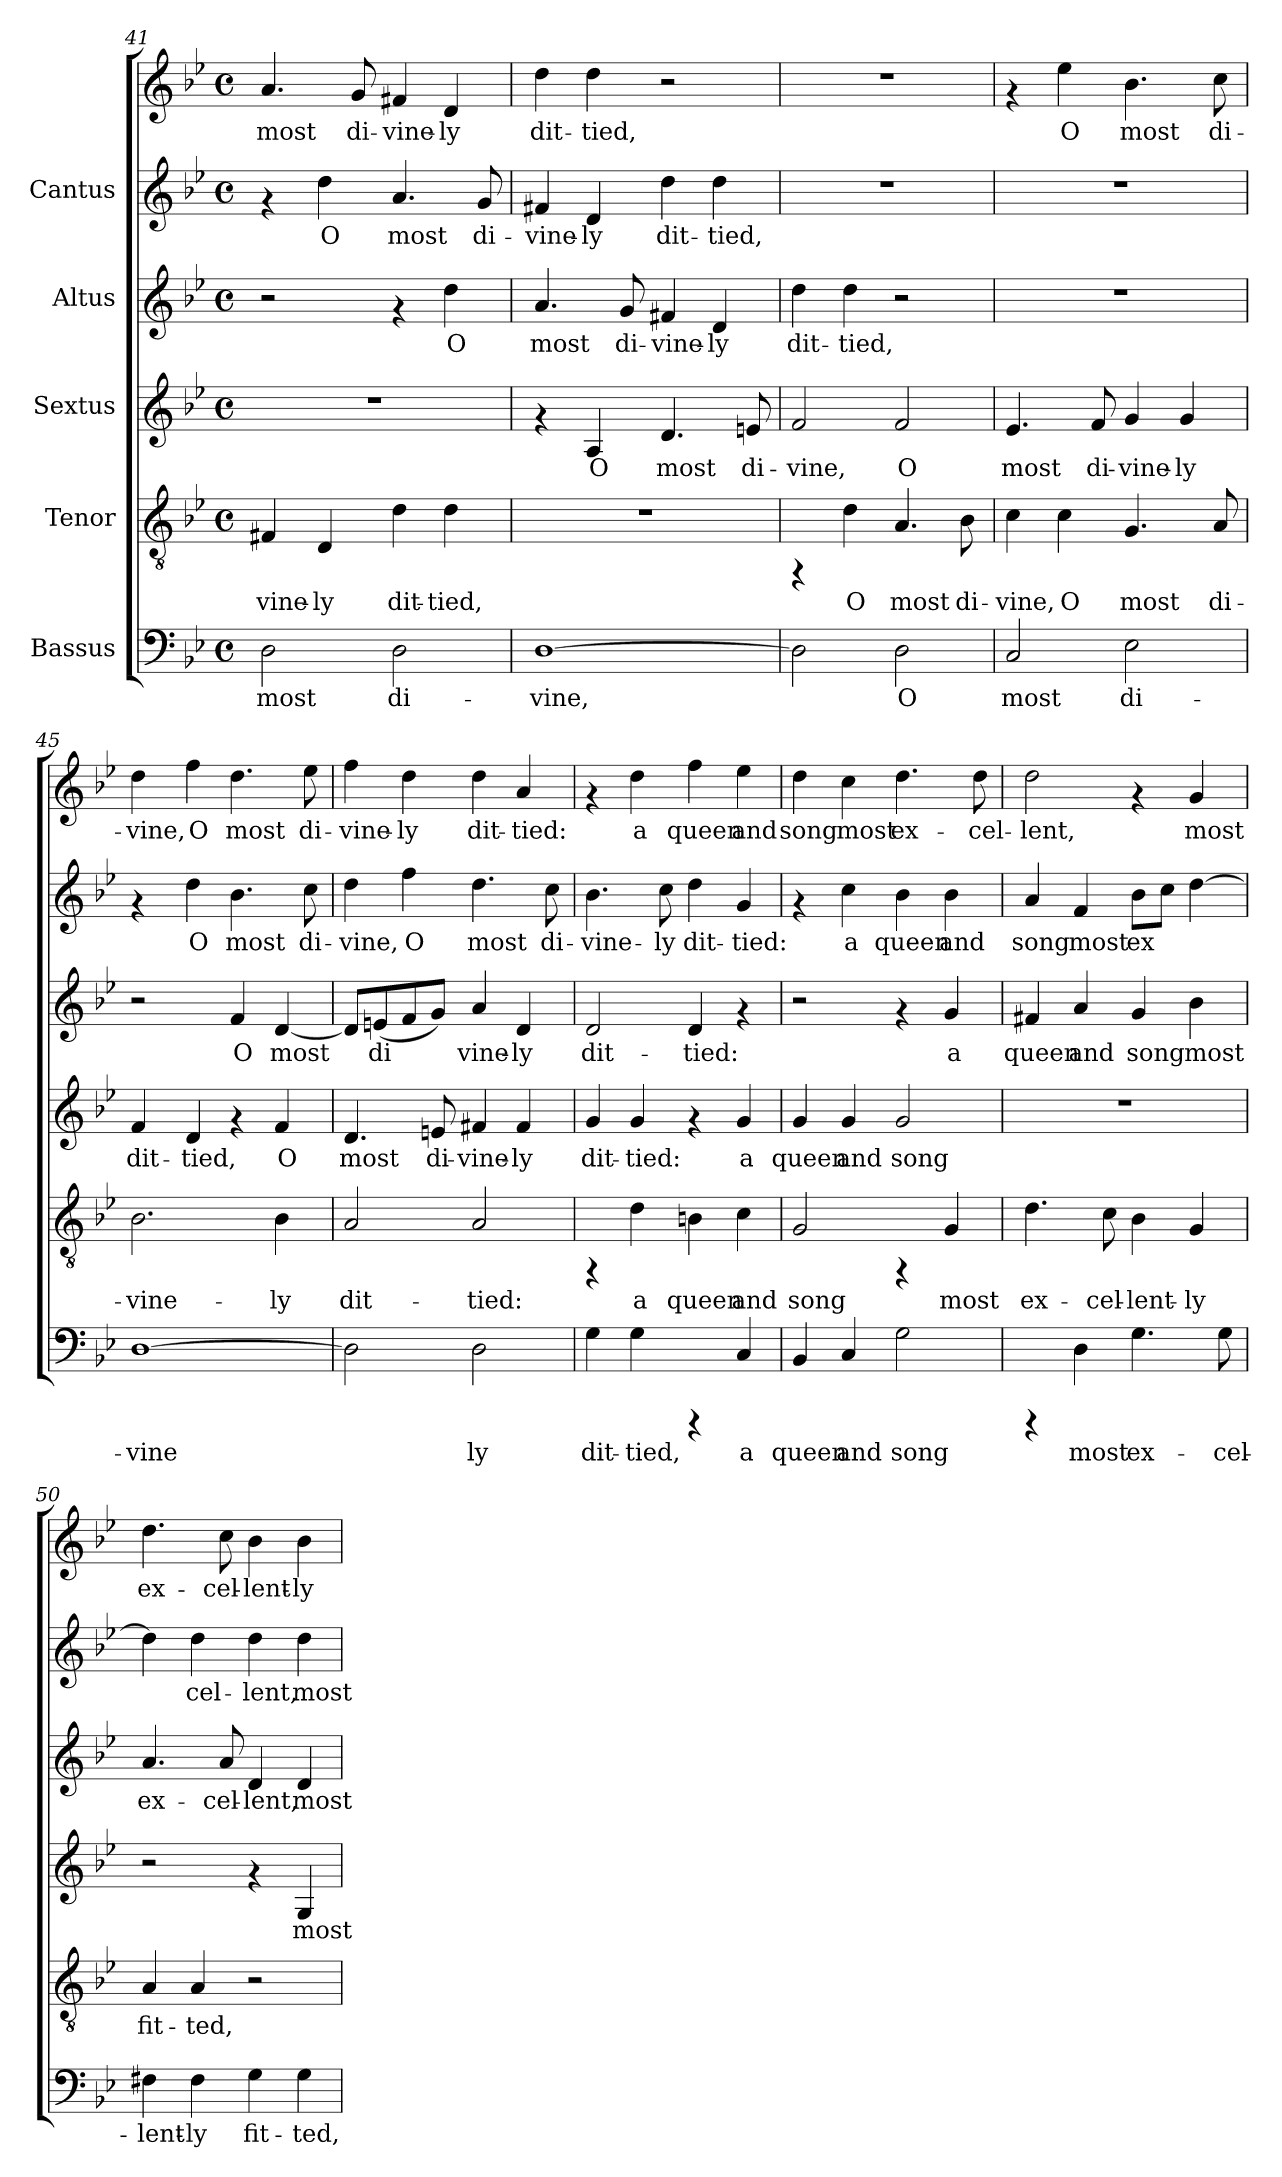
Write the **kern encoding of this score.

**kern	**text	**kern	**text	**kern	**text	**kern	**text	**kern	**text	**kern	**text
*part5	*part5	*part4	*part4	*part3	*part3	*part2	*part2	*part1	*part1	*part1	*part1
*staff6	*staff6	*staff5	*staff5	*staff4	*staff4	*staff3	*staff3	*staff2	*staff2	*staff1	*staff1
*I"Bassus	*	*I"Tenor	*	*I"Sextus	*	*I"Altus	*	*I"Cantus	*	*	*
*clefF4	*	*clefGv2	*	*clefG2	*	*clefG2	*	*clefG2	*	*clefG2	*
*k[b-e-]	*	*k[b-e-]	*	*k[b-e-]	*	*k[b-e-]	*	*k[b-e-]	*	*k[b-e-]	*
*B-:	*	*B-:	*	*B-:	*	*B-:	*	*B-:	*	*B-:	*
*M4/4	*	*M4/4	*	*M4/4	*	*M4/4	*	*M4/4	*	*M4/4	*
*met(c)	*	*met(c)	*	*met(c)	*	*met(c)	*	*met(c)	*	*met(c)	*
=41	=41	=41	=41	=41	=41	=41	=41	=41	=41	=41	=41
!	!LO:LY:b:cj	!	!LO:LY:b:cj	!	!	!	!	!	!	!	!LO:LY:b:cj
2D\	most	4F#X/	-vine-	1r	.	2r	.	4rf	.	4.a/	most
!	!	!	!LO:LY:b:cj	!	!	!	!	!	!LO:LY:b:cj	!	!
.	.	4D/	-ly	.	.	.	.	4dd\	O	.	.
!	!	!	!	!	!	!	!	!	!	!	!LO:LY:b:cj
.	.	.	.	.	.	.	.	.	.	8g/	di-
!	!LO:LY:b:cj	!	!LO:LY:b:cj	!	!	!	!	!	!LO:LY:b:cj	!	!LO:LY:b:cj
2D\	di-	4d\	dit-	.	.	4rf	.	4.a/	most	4f#X/	-vine-
!	!	!	!LO:LY:b:cj	!	!	!	!LO:LY:b:cj	!	!	!	!LO:LY:b:cj
.	.	4d\	-tied,	.	.	4dd\	O	.	.	4d/	-ly
!	!	!	!	!	!	!	!	!	!LO:LY:b:cj	!	!
.	.	.	.	.	.	.	.	8g/	di-	.	.
!!LO:LB:g=z
=42	=42	=42	=42	=42	=42	=42	=42	=42	=42	=42	=42
!	!LO:LY:b:cj	!	!	!	!	!	!LO:LY:b:cj	!	!LO:LY:b:cj	!	!LO:LY:b:cj
[>1D	-vine,	1r	.	4rf	.	4.a/	most	4f#X/	vine-	4dd\	-dit-
!	!	!	!	!	!LO:LY:b:cj	!	!	!	!LO:LY:b:cj	!	!LO:LY:b:cj
.	.	.	.	4A/	O	.	.	4d/	-ly	4dd\	-tied,
!	!	!	!	!	!	!	!LO:LY:b:cj	!	!	!	!
.	.	.	.	.	.	8g/	di-	.	.	.	.
!	!	!	!	!	!LO:LY:b:cj	!	!LO:LY:b:cj	!	!LO:LY:b:cj	!	!
.	.	.	.	4.d/	most	4f#X/	-vine-	4dd\	dit-	2r	.
!	!	!	!	!	!	!	!LO:LY:b:cj	!	!LO:LY:b:cj	!	!
.	.	.	.	.	.	4d/	-ly	4dd\	-tied,	.	.
!	!	!	!	!	!LO:LY:b:cj	!	!	!	!	!	!
.	.	.	.	8en/	di-	.	.	.	.	.	.
=43	=43	=43	=43	=43	=43	=43	=43	=43	=43	=43	=43
!	!LO:LY:b:cj	!	!	!	!LO:LY:b:cj	!	!LO:LY:b:cj	!	!	!	!
2D\]	.	4rFF	.	2f/	-vine,	4dd\	dit-	1r	.	1r	.
!	!	!	!LO:LY:b:cj	!	!	!	!LO:LY:b:cj	!	!	!	!
.	.	4d\	O	.	.	4dd\	-tied,	.	.	.	.
!	!LO:LY:b:cj	!	!LO:LY:b:cj	!	!LO:LY:b:cj	!	!	!	!	!	!
2D\	O	4.A/	most	2f/	O	2r	.	.	.	.	.
!	!	!	!LO:LY:b:cj	!	!	!	!	!	!	!	!
.	.	8B-\	di-	.	.	.	.	.	.	.	.
=44	=44	=44	=44	=44	=44	=44	=44	=44	=44	=44	=44
!	!LO:LY:b:cj	!	!LO:LY:b:cj	!	!LO:LY:b:cj	!	!	!	!	!	!
2C/	most	4c\	-vine,	4.e-/	most	1r	.	1r	.	4rf	.
!	!	!	!LO:LY:b:cj	!	!	!	!	!	!	!	!LO:LY:b:cj
.	.	4c\	O	.	.	.	.	.	.	4ee-\	O
!	!	!	!	!	!LO:LY:b:cj	!	!	!	!	!	!
.	.	.	.	8f/	di-	.	.	.	.	.	.
!	!LO:LY:b:cj	!	!LO:LY:b:cj	!	!LO:LY:b:cj	!	!	!	!	!	!LO:LY:b:cj
2E-\	di-	4.G/	most	4g/	-vine-	.	.	.	.	4.b-\	most
!	!	!	!	!	!LO:LY:b:cj	!	!	!	!	!	!
.	.	.	.	4g/	-ly	.	.	.	.	.	.
!	!	!	!LO:LY:b:cj	!	!	!	!	!	!	!	!LO:LY:b:cj
.	.	8A/	di-	.	.	.	.	.	.	8cc\	di-
=45	=45	=45	=45	=45	=45	=45	=45	=45	=45	=45	=45
!	!LO:LY:b:cj	!	!LO:LY:b:cj	!	!LO:LY:b:cj	!	!	!	!	!	!LO:LY:b:cj
[>1D	-vine-	2.B-\	-vine-	4f/	dit-	2r	.	4rf	.	4dd\	-vine,
!	!	!	!	!	!LO:LY:b:cj	!	!	!	!LO:LY:b:cj	!	!LO:LY:b:cj
.	.	.	.	4d/	-tied,	.	.	4dd\	-O	4ff\	O
!	!	!	!	!	!	!	!LO:LY:b:cj	!	!LO:LY:b:cj	!	!LO:LY:b:cj
.	.	.	.	4rf	.	4f/	O	4.b-\	most	4.dd\	most
!	!	!	!LO:LY:b:cj	!	!LO:LY:b:cj	!	!LO:LY:b:cj	!	!	!	!
.	.	4B-\	-ly	4f/	O	[<4d/	most	.	.	.	.
!	!	!	!	!	!	!	!	!	!LO:LY:b:cj	!	!LO:LY:b:cj
.	.	.	.	.	.	.	.	8cc\	di-	8ee-\	di-
!!LO:PB:g=z
=46	=46	=46	=46	=46	=46	=46	=46	=46	=46	=46	=46
!	!LO:LY:b:cj	!	!LO:LY:b:cj	!	!LO:LY:b:cj	!	!LO:LY:b:cj	!	!LO:LY:b:cj	!	!LO:LY:b:cj
2D\]	-	2A/	dit-	4.d/	most	8d/L]	.	4dd\	vine,	4ff\	-vine-
!	!	!	!	!	!	!	!LO:LY:b:cj	!	!	!	!
.	.	.	.	.	.	(<8en/	di-	.	.	.	.
!	!	!	!	!	!	!	!LO:LY:b:cj	!	!LO:LY:b:cj	!	!LO:LY:b:cj
.	.	.	.	.	.	8f/	-	4ff\	O	4dd\	-ly
!	!	!	!	!	!LO:LY:b:cj	!	!LO:LY:b:cj	!	!	!	!
.	.	.	.	8en/	di-	8g/J)	.	.	.	.	.
!	!LO:LY:b:cj	!	!LO:LY:b:cj	!	!LO:LY:b:cj	!	!LO:LY:b:cj	!	!LO:LY:b:cj	!	!LO:LY:b:cj
2D\	ly	2A/	-tied:	4f#X/	-vine-	4a/	vine-	4.dd\	most	4dd\	dit-
!	!	!	!	!	!LO:LY:b:cj	!	!LO:LY:b:cj	!	!	!	!LO:LY:b:cj
.	.	.	.	4f#/	-ly	4d/	-ly	.	.	4a/	-tied:
!	!	!	!	!	!	!	!	!	!LO:LY:b:cj	!	!
.	.	.	.	.	.	.	.	8cc\	di-	.	.
=47	=47	=47	=47	=47	=47	=47	=47	=47	=47	=47	=47
!	!LO:LY:b:cj	!	!	!	!LO:LY:b:cj	!	!LO:LY:b:cj	!	!LO:LY:b:cj	!	!
4G\	dit-	4rFF	.	4g/	dit-	2d/	dit-	4.b-\	vine-	4rf	.
!	!LO:LY:b:cj	!	!LO:LY:b:cj	!	!LO:LY:b:cj	!	!	!	!	!	!LO:LY:b:cj
4G\	-tied,	4d\	a	4g/	-tied:	.	.	.	.	4dd\	-a
!	!	!	!	!	!	!	!	!	!LO:LY:b:cj	!	!
.	.	.	.	.	.	.	.	8cc\	-ly	.	.
!	!	!	!LO:LY:b:cj	!	!	!	!LO:LY:b:cj	!	!LO:LY:b:cj	!	!LO:LY:b:cj
4rCCC	.	4Bn\	queen	4rf	.	4d/	-tied:	4dd\	dit-	4ff\	queen
!	!LO:LY:b:cj	!	!LO:LY:b:cj	!	!LO:LY:b:cj	!	!	!	!LO:LY:b:cj	!	!LO:LY:b:cj
4C/	a	4c\	and	4g/	a	4rf	.	4g/	-tied:	4ee-\	and
=48	=48	=48	=48	=48	=48	=48	=48	=48	=48	=48	=48
!	!LO:LY:b:cj	!	!LO:LY:b:cj	!	!LO:LY:b:cj	!	!	!	!	!	!LO:LY:b:cj
4BB-/	queen	2G/	song	4g/	queen	2r	.	4rf	.	4dd\	song
!	!LO:LY:b:cj	!	!	!	!LO:LY:b:cj	!	!	!	!LO:LY:b:cj	!	!LO:LY:b:cj
4C/	and	.	.	4g/	and	.	.	4cc\	-a	4cc\	most
!	!LO:LY:b:cj	!	!	!	!LO:LY:b:cj	!	!	!	!LO:LY:b:cj	!	!LO:LY:b:cj
2G\	song	4rFF	.	2g/	song	4rf	.	4b-\	queen	4.dd\	ex-
!	!	!	!LO:LY:b:cj	!	!	!	!LO:LY:b:cj	!	!LO:LY:b:cj	!	!
.	.	4G/	most	.	.	4g/	a	4b-\	and	.	.
!	!	!	!	!	!	!	!	!	!	!	!LO:LY:b:cj
.	.	.	.	.	.	.	.	.	.	8dd\	-cel-
=49	=49	=49	=49	=49	=49	=49	=49	=49	=49	=49	=49
!	!	!	!LO:LY:b:cj	!	!	!	!LO:LY:b:cj	!	!LO:LY:b:cj	!	!LO:LY:b:cj
4rCCC	.	4.d\	ex-	1r	.	4f#X/	queen	4a/	song	2dd\	lent,
!	!LO:LY:b:cj	!	!	!	!	!	!LO:LY:b:cj	!	!LO:LY:b:cj	!	!
4D\	most	.	.	.	.	4a/	and	4f/	most	.	.
!	!	!	!LO:LY:b:cj	!	!	!	!	!	!	!	!
.	.	8c\	-cel-	.	.	.	.	.	.	.	.
!	!LO:LY:b:cj	!	!LO:LY:b:cj	!	!	!	!LO:LY:b:cj	!	!LO:LY:b:cj	!	!
4.G\	ex-	4B-\	-lent-	.	.	4g/	song	8b-\L	ex-	4rf	.
!	!	!	!	!	!	!	!	!	!LO:LY:b:cj	!	!
.	.	.	.	.	.	.	.	8cc\J	--	.	.
!	!	!	!LO:LY:b:cj	!	!	!	!LO:LY:b:cj	!	!LO:LY:b:cj	!	!LO:LY:b:cj
.	.	4G/	-ly	.	.	4b-\	most	[>4dd\	--	4g/	most
!	!LO:LY:b:cj	!	!	!	!	!	!	!	!	!	!
8G\	-cel-	.	.	.	.	.	.	.	.	.	.
!!LO:LB:g=z
=50	=50	=50	=50	=50	=50	=50	=50	=50	=50	=50	=50
!	!LO:LY:b:cj	!	!LO:LY:b:cj	!	!	!	!LO:LY:b:cj	!	!LO:LY:b:cj	!	!LO:LY:b:cj
4F#X\	-lent-	4A/	fit-	2r	.	4.a/	ex-	4dd\]	.	4.dd\	-ex-
!	!LO:LY:b:cj	!	!LO:LY:b:cj	!	!	!	!	!	!LO:LY:b:cj	!	!
4F#\	-ly	4A/	-ted,	.	.	.	.	4dd\	cel-	.	.
!	!	!	!	!	!	!	!LO:LY:b:cj	!	!	!	!LO:LY:b:cj
.	.	.	.	.	.	8a/	-cel-	.	.	8cc\	-cel-
!	!LO:LY:b:cj	!	!	!	!	!	!LO:LY:b:cj	!	!LO:LY:b:cj	!	!LO:LY:b:cj
4G\	fit-	2r	.	4rf	.	4d/	-lent,	4dd\	-lent,	4b-\	-lent-
!	!LO:LY:b:cj	!	!	!	!LO:LY:b:cj	!	!LO:LY:b:cj	!	!LO:LY:b:cj	!	!LO:LY:b:cj
4G\	-ted,	.	.	4G/	most	4d/	most	4dd\	most	4b-\	-ly
=	=	=	=	=	=	=	=	=	=	=	=
*-	*-	*-	*-	*-	*-	*-	*-	*-	*-	*-	*-
